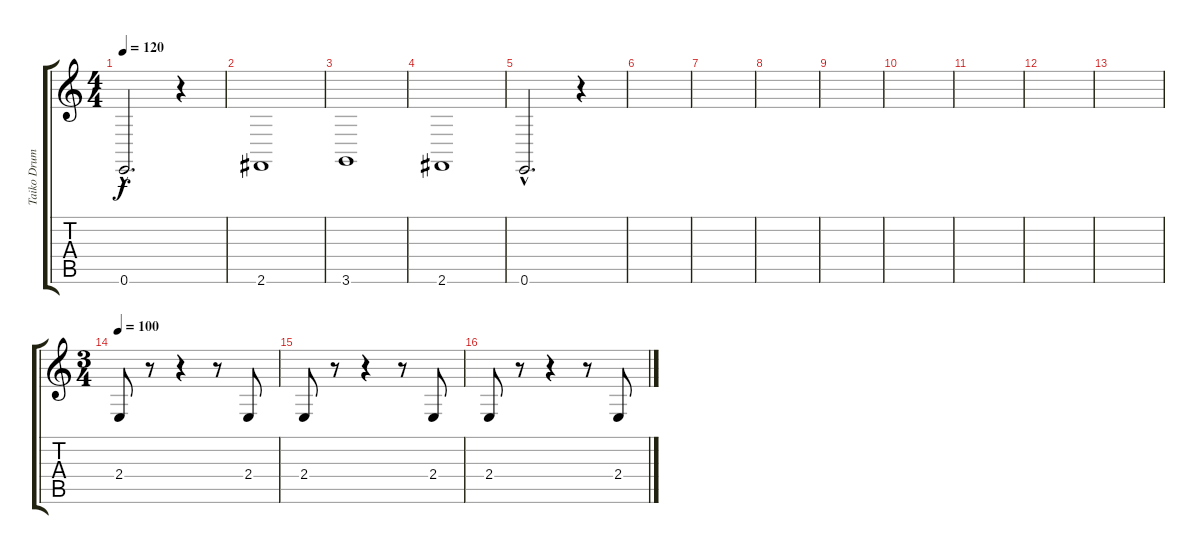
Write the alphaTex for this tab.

\track ("Taiko Drum" "Taiko Drum") {instrument taikodrum}
\staff {score tabs}
\tuning (E4 B3 G3 D3 A2 E2) {hide}
\ts (4 4)
\tempo 120
\clef g2
\ks c
0.6{hac}.2{d dy f} r.4 |
2.6.1{instrument cello} |
3.6.1 |
2.6.1 |
0.6{hac}.2{d} r.4 |
|
|
|
|
|
|
|
|
\ts (3 4)
\tempo 100
2.4.8{instrument taikodrum} r.8 r.4 r.8 2.4.8 |
2.4.8 r.8 r.4 r.8 2.4.8 |
2.4.8 r.8 r.4 r.8 2.4.8
